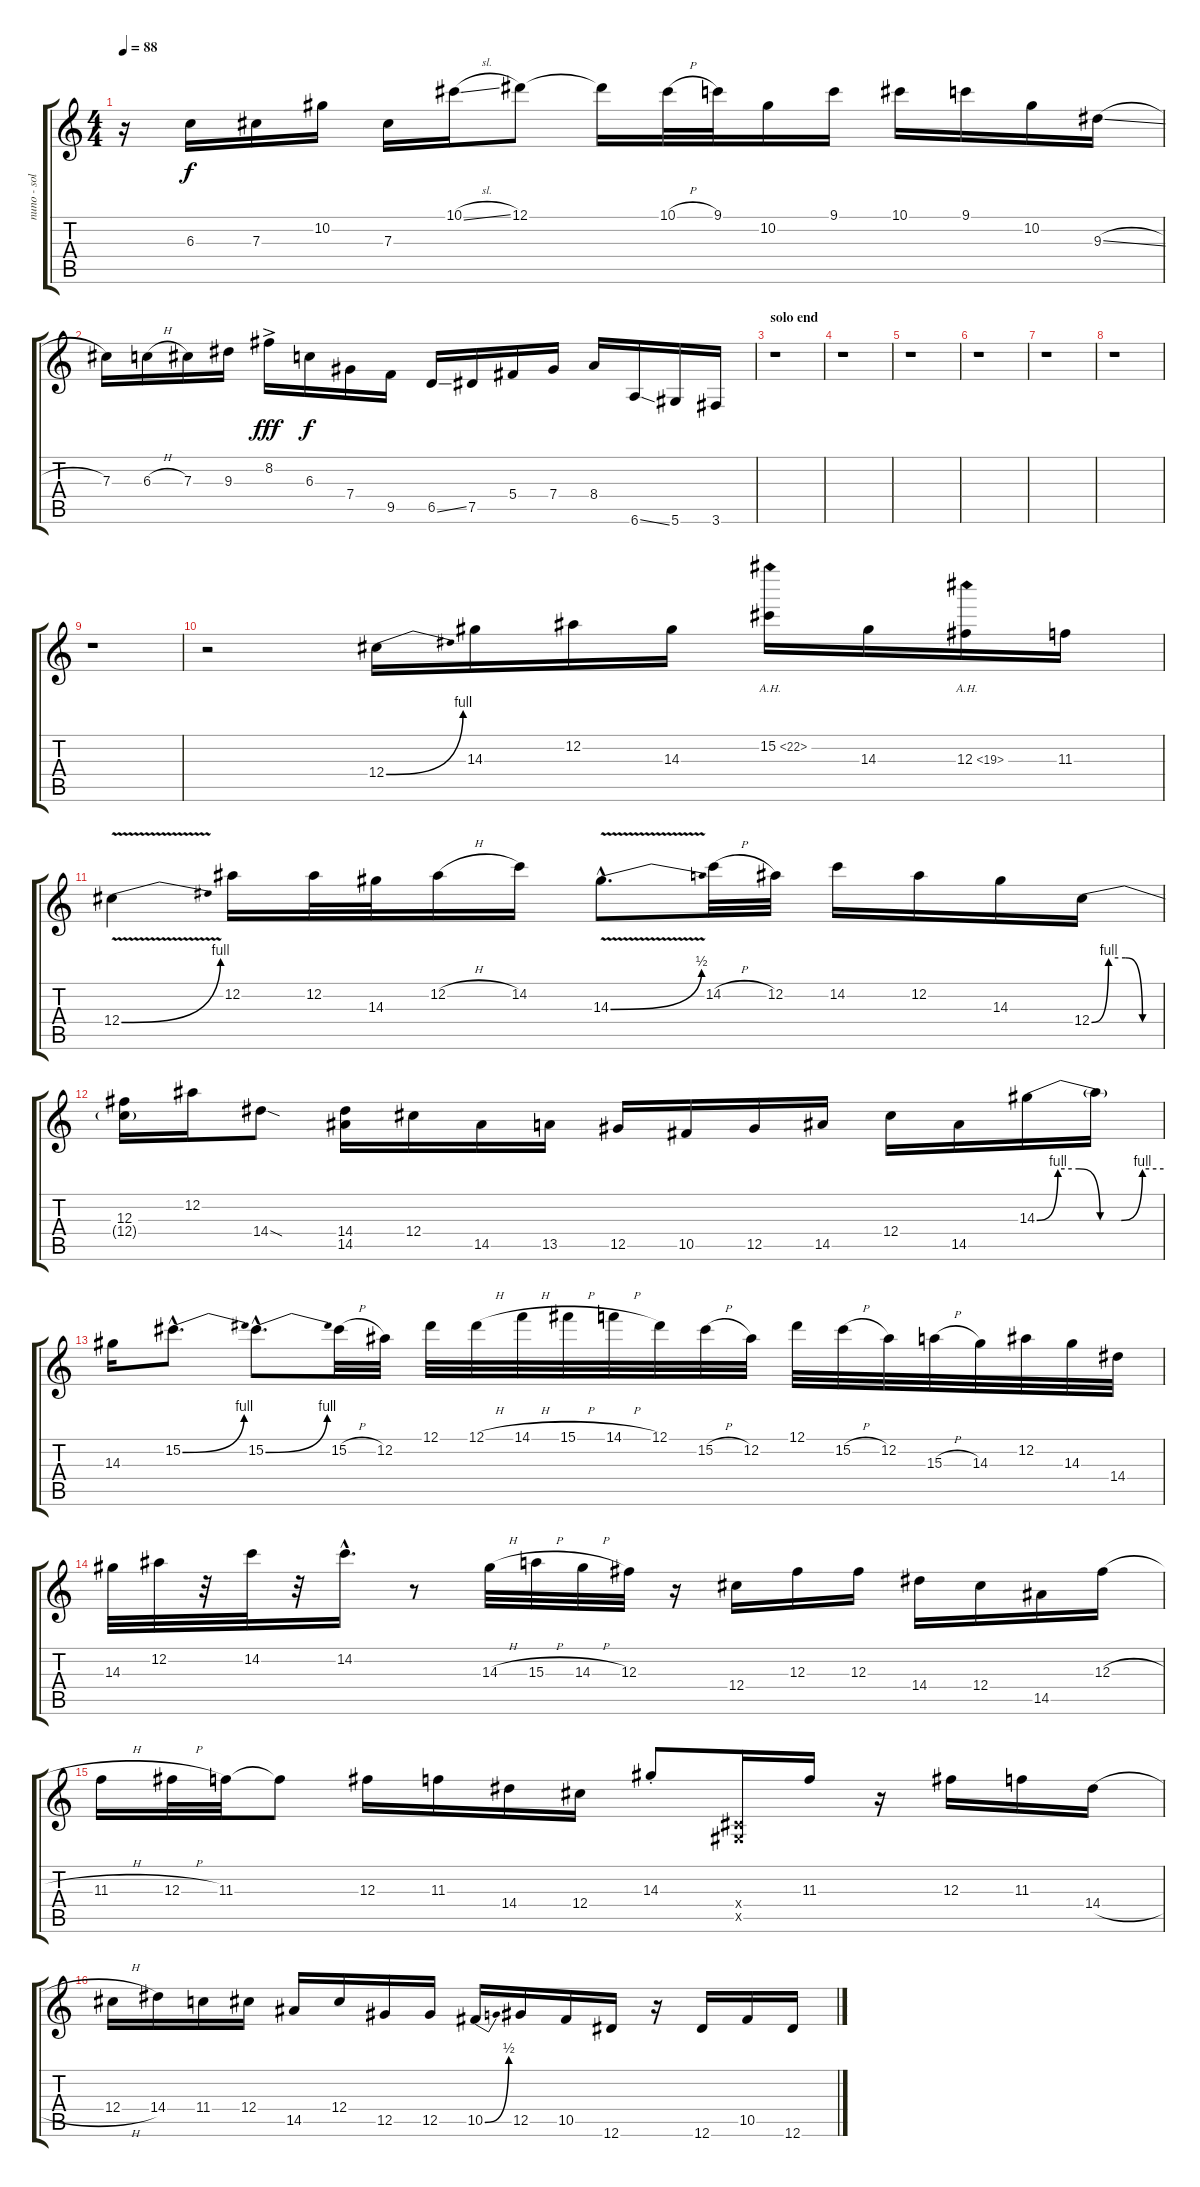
\track ("nuno - solo w/ wah" "nuno - sol") {instrument distortionguitar}
\staff {score tabs}
\tuning (Eb4 Bb3 Gb3 Db3 Ab2 Eb2) {hide}
\ts (4 4)
\tempo 88
\clef g2
\ks c
r.16{dy f} 6.3.16 7.3.16 10.2.16 7.3.16 10.1{sl}.16 12.1.8 12.1{t}.16 10.1{h}.32 9.1.32 10.2.16 9.1.16 10.1.16 9.1.16 10.2.16 9.3{sl}.16 |
7.3.16 6.3{h}.16 7.3.16 9.3.16 8.2{ac}.16{dy fff} 6.3.16{dy f} 7.4.16 9.5.16 6.5{ss}.16 7.5.16 5.4.16 7.4.16 8.4.16 6.6{ss}.16 5.6.16 3.6.16 |
\section ("" "solo end")
r.1 |
r.1 |
r.1 |
r.1 |
r.1 |
r.1 |
r.1 |
r.2{volume 11} 12.4{be (bend 0 0 60 4)}.16 14.3.16 12.2.16 14.3.16 15.2{ah 7}.16 14.3.16 12.3{ah 7}.16 11.3.16 |
12.4{be (bend 0 0 60 4) v}.4 12.2.16 12.2.32 14.3.32 12.2{h}.16 14.2.16 14.3{be (bend 0 0 60 2) v hac}.8{d} 14.2{h}.32 12.2.32 14.2.16 12.2.16 14.3.16 12.4{be (custom 0 0 15 4 30 4 45 0 60 0)}.16 |
(12.3 12.4{t}).16 12.2.16 14.4{sod}.8 (14.4 14.5).16 12.4.16 14.5.16 13.5.16 12.5.16 10.5.16 12.5.16 14.5.16 12.4.16 14.5.16 14.3{be (custom 0 0 10 4 20 4 30 0 40 0 50 4 60 4)}.16 14.3{t}.16 |
14.3.16 15.2{be (bend 0 0 60 4) hac}.8{d} 15.2{be (bend 0 0 60 4) hac}.8{d} 15.2{h}.32 12.2.32 12.1.32 12.1{h}.32 14.1{h}.32 15.1{h}.32 14.1{h}.32 12.1.32 15.2{h}.32 12.2.32 12.1.32 15.2{h}.32 12.2.32 15.3{h}.32 14.3.32 12.2.32 14.3.32 14.4.32 |
14.3.32 12.2.32 r.32 14.2.32 r.32 14.2{hac}.16{d} r.8 14.3{h}.32 15.3{h}.32 14.3{h}.32 12.3.32 r.16 12.4.16 12.3.16 12.3.16 14.4.16 12.4.16 14.5.16 12.3{h}.16 |
11.3{h}.16 12.3{h}.32 11.3.32 11.3{t}.8 12.3.16 11.3.16 14.4.16 12.4.16 14.3{st}.8 (0.4{x} 0.5{x}).16 11.3.16 r.16 12.3.16 11.3.16 14.4{h}.16 |
12.4{h}.16 14.4.16 11.4.16 12.4.16 14.5.16 12.4.16 12.5.16 12.5.16 10.5{be (bend 0 0 60 2)}.16 12.5.16 10.5.16 12.6.16 r.16 12.6.16 10.5.16 12.6.16
